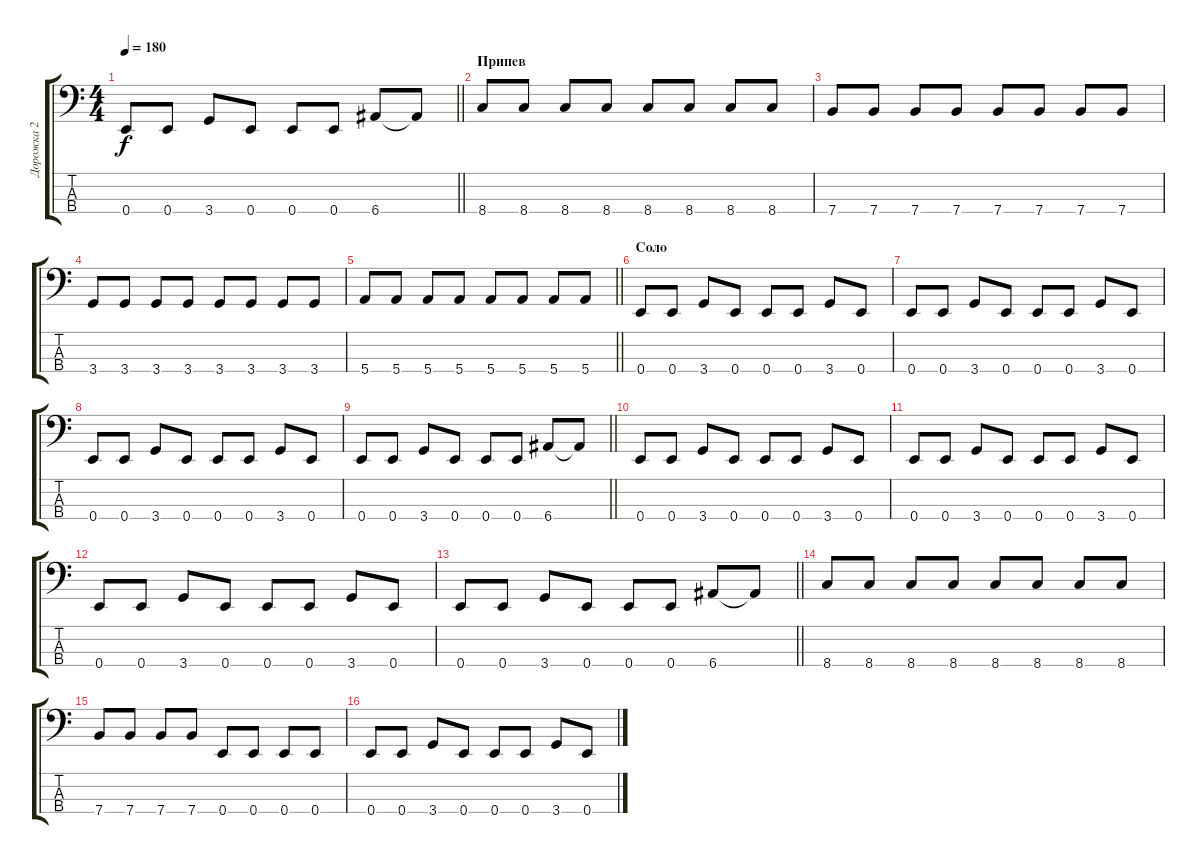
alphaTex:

\track ("Дорожка 2" "Дорожка 2") {instrument electricbasspick}
\staff {score tabs}
\tuning (G2 D2 A1 E1) {hide}
\ts (4 4)
\tempo 180
\clef f4
\barLineRight lightlight
\ks c
0.4.8{dy f} 0.4.8 3.4.8 0.4.8 0.4.8 0.4.8 6.4.8 6.4{t}.8 |
\section ("" "Припев")
8.4.8 8.4.8 8.4.8 8.4.8 8.4.8 8.4.8 8.4.8 8.4.8 |
7.4.8 7.4.8 7.4.8 7.4.8 7.4.8 7.4.8 7.4.8 7.4.8 |
3.4.8 3.4.8 3.4.8 3.4.8 3.4.8 3.4.8 3.4.8 3.4.8 |
\barLineRight lightlight
5.4.8 5.4.8 5.4.8 5.4.8 5.4.8 5.4.8 5.4.8 5.4.8 |
\section ("" "Соло")
0.4.8 0.4.8 3.4.8 0.4.8 0.4.8 0.4.8 3.4.8 0.4.8 |
0.4.8 0.4.8 3.4.8 0.4.8 0.4.8 0.4.8 3.4.8 0.4.8 |
0.4.8 0.4.8 3.4.8 0.4.8 0.4.8 0.4.8 3.4.8 0.4.8 |
\barLineRight lightlight
0.4.8 0.4.8 3.4.8 0.4.8 0.4.8 0.4.8 6.4.8 6.4{t}.8 |
0.4.8 0.4.8 3.4.8 0.4.8 0.4.8 0.4.8 3.4.8 0.4.8 |
0.4.8 0.4.8 3.4.8 0.4.8 0.4.8 0.4.8 3.4.8 0.4.8 |
0.4.8 0.4.8 3.4.8 0.4.8 0.4.8 0.4.8 3.4.8 0.4.8 |
\barLineRight lightlight
0.4.8 0.4.8 3.4.8 0.4.8 0.4.8 0.4.8 6.4.8 6.4{t}.8 |
8.4.8 8.4.8 8.4.8 8.4.8 8.4.8 8.4.8 8.4.8 8.4.8 |
7.4.8 7.4.8 7.4.8 7.4.8 0.4.8 0.4.8 0.4.8 0.4.8 |
0.4.8 0.4.8 3.4.8 0.4.8 0.4.8 0.4.8 3.4.8 0.4.8
